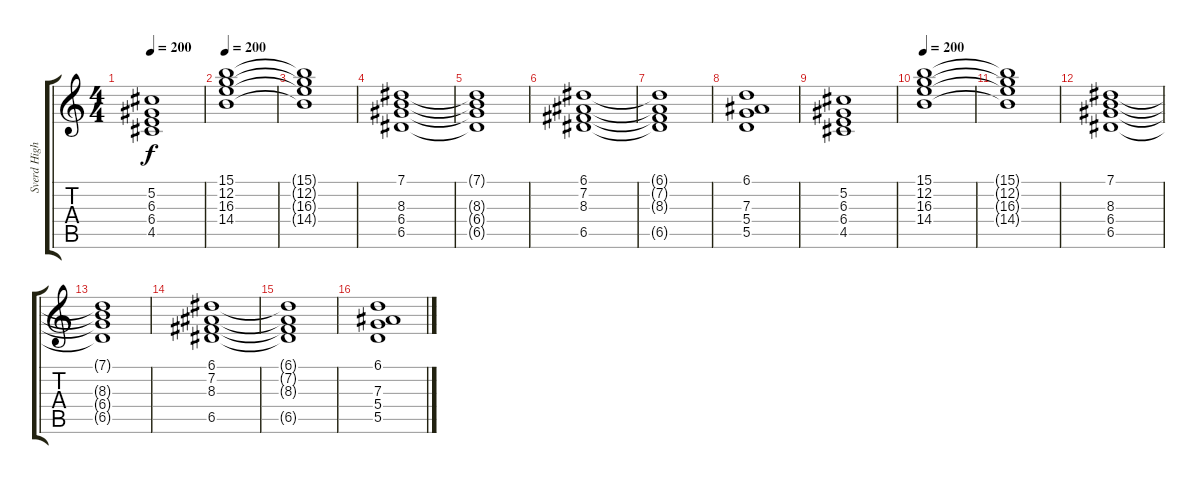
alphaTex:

\track ("Sverd High Strings" "Sverd High") {instrument stringensemble1}
\staff {score tabs}
\tuning (E4 B3 G4 D4 A3 E3) {hide}
\ts (4 4)
\tempo 200
\clef g2
\ks c
(5.2 6.3 6.4 4.5).1{dy f} |
\tempo 200
(15.1 12.2 16.3 14.4).1{volume 14} |
(15.1{t} 12.2{t} 16.3{t} 14.4{t}).1 |
(7.1 8.3 6.4 6.5).1 |
(7.1{t} 8.3{t} 6.4{t} 6.5{t}).1 |
(6.1 7.2 8.3 6.5).1 |
(6.1{t} 7.2{t} 8.3{t} 6.5{t}).1 |
(6.1 7.3 5.4 5.5).1 |
(5.2 6.3 6.4 4.5).1 |
\tempo 200
(15.1 12.2 16.3 14.4).1{volume 14} |
(15.1{t} 12.2{t} 16.3{t} 14.4{t}).1 |
(7.1 8.3 6.4 6.5).1 |
(7.1{t} 8.3{t} 6.4{t} 6.5{t}).1 |
(6.1 7.2 8.3 6.5).1 |
(6.1{t} 7.2{t} 8.3{t} 6.5{t}).1 |
(6.1 7.3 5.4 5.5).1
